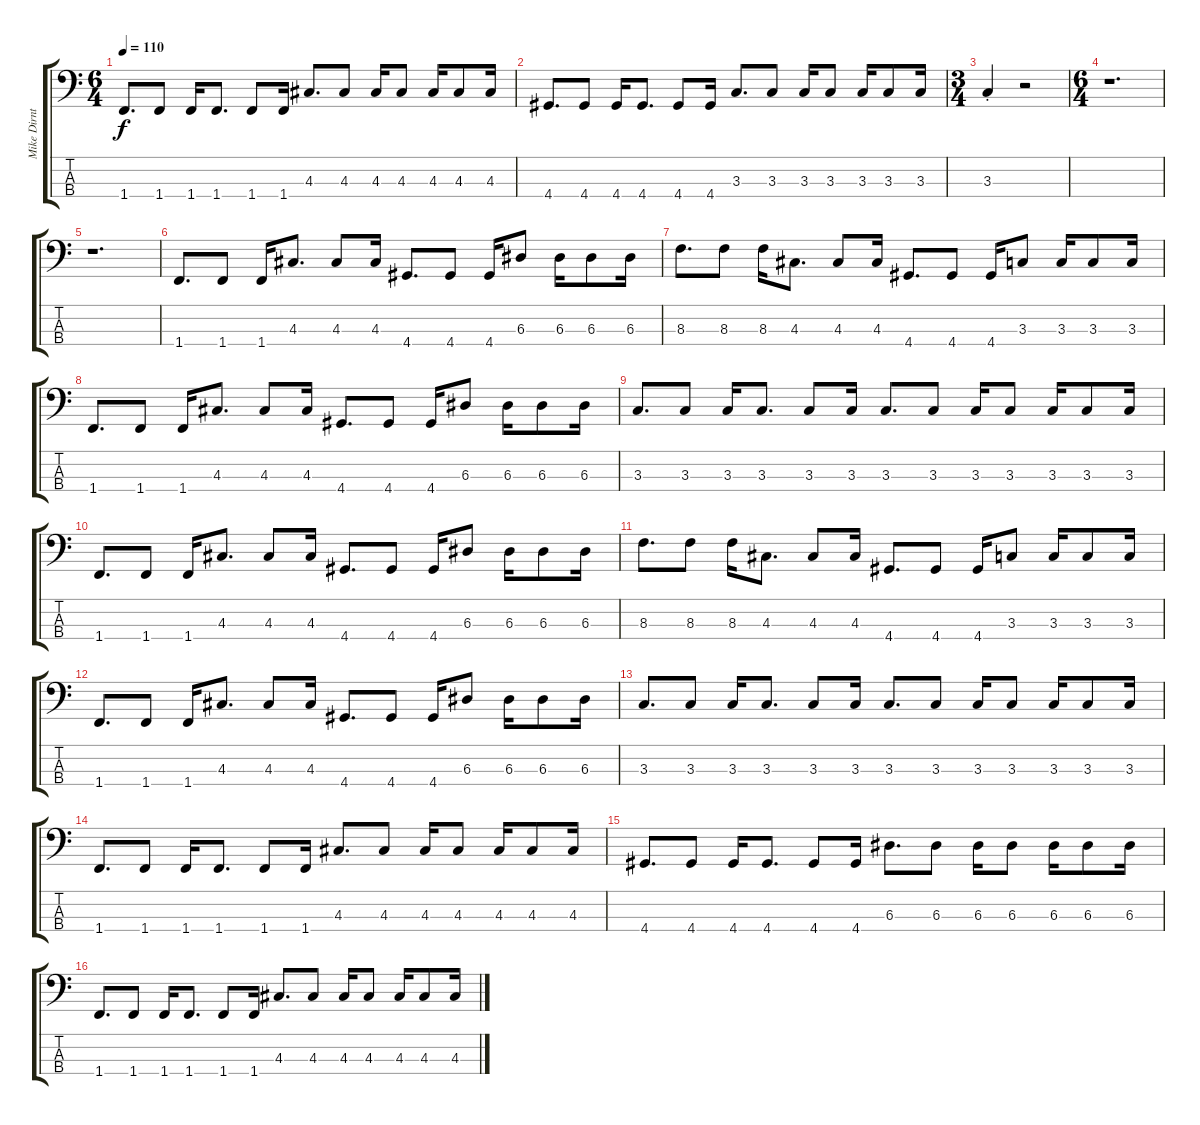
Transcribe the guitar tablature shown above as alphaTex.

\track ("Mike Dirnt" "Mike Dirnt") {instrument electricbasspick}
\staff {score tabs}
\tuning (G2 D2 A1 E1) {hide}
\ts (6 4)
\tempo 110
\clef f4
\ks c
1.4.8{d dy f} 1.4.8 1.4.16 1.4.8{d} 1.4.8 1.4.16 4.3.8{d} 4.3.8 4.3.16 4.3.8 4.3.16 4.3.8 4.3.16 |
4.4.8{d} 4.4.8 4.4.16 4.4.8{d} 4.4.8 4.4.16 3.3.8{d} 3.3.8 3.3.16 3.3.8 3.3.16 3.3.8 3.3.16 |
\ts (3 4)
3.3{st}.4 r.2 |
\ts (6 4)
r.1{d} |
r.1{d} |
1.4.8{d} 1.4.8 1.4.16 4.3.8{d} 4.3.8 4.3.16 4.4.8{d} 4.4.8 4.4.16 6.3.8 6.3.16 6.3.8 6.3.16 |
8.3.8{d} 8.3.8 8.3.16 4.3.8{d} 4.3.8 4.3.16 4.4.8{d} 4.4.8 4.4.16 3.3.8 3.3.16 3.3.8 3.3.16 |
1.4.8{d} 1.4.8 1.4.16 4.3.8{d} 4.3.8 4.3.16 4.4.8{d} 4.4.8 4.4.16 6.3.8 6.3.16 6.3.8 6.3.16 |
3.3.8{d} 3.3.8 3.3.16 3.3.8{d} 3.3.8 3.3.16 3.3.8{d} 3.3.8 3.3.16 3.3.8 3.3.16 3.3.8 3.3.16 |
1.4.8{d} 1.4.8 1.4.16 4.3.8{d} 4.3.8 4.3.16 4.4.8{d} 4.4.8 4.4.16 6.3.8 6.3.16 6.3.8 6.3.16 |
8.3.8{d} 8.3.8 8.3.16 4.3.8{d} 4.3.8 4.3.16 4.4.8{d} 4.4.8 4.4.16 3.3.8 3.3.16 3.3.8 3.3.16 |
1.4.8{d} 1.4.8 1.4.16 4.3.8{d} 4.3.8 4.3.16 4.4.8{d} 4.4.8 4.4.16 6.3.8 6.3.16 6.3.8 6.3.16 |
3.3.8{d} 3.3.8 3.3.16 3.3.8{d} 3.3.8 3.3.16 3.3.8{d} 3.3.8 3.3.16 3.3.8 3.3.16 3.3.8 3.3.16 |
1.4.8{d} 1.4.8 1.4.16 1.4.8{d} 1.4.8 1.4.16 4.3.8{d} 4.3.8 4.3.16 4.3.8 4.3.16 4.3.8 4.3.16 |
4.4.8{d} 4.4.8 4.4.16 4.4.8{d} 4.4.8 4.4.16 6.3.8{d} 6.3.8 6.3.16 6.3.8 6.3.16 6.3.8 6.3.16 |
1.4.8{d} 1.4.8 1.4.16 1.4.8{d} 1.4.8 1.4.16 4.3.8{d} 4.3.8 4.3.16 4.3.8 4.3.16 4.3.8 4.3.16
